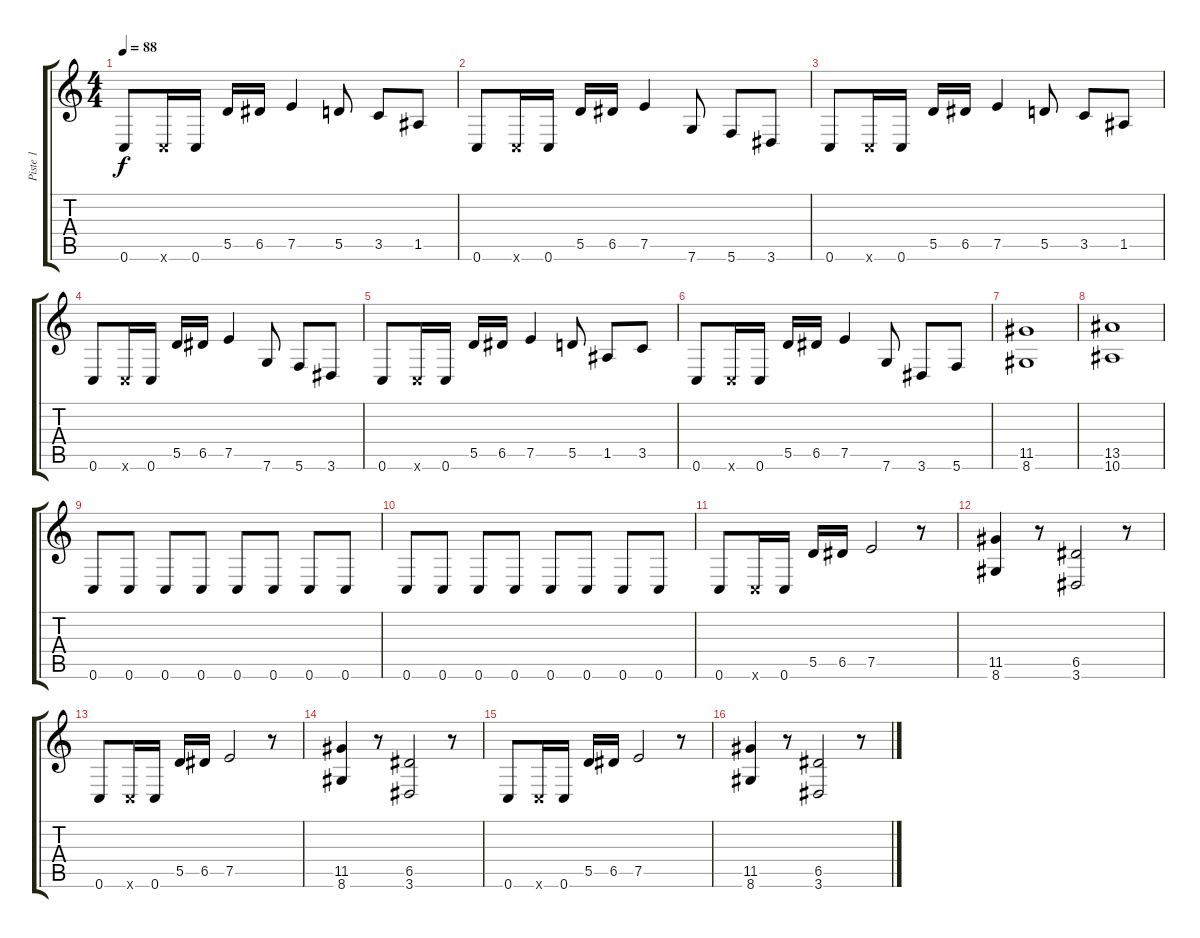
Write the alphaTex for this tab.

\track ("Piste 1" "Piste 1") {instrument distortionguitar}
\staff {score tabs}
\tuning (E4 B3 G3 D3 A2 C2) {hide}
\ts (4 4)
\tempo 88
\clef g2
\ks c
0.6.8{dy f} 0.6{x}.16 0.6.16 5.5.16 6.5.16 7.5.4 5.5.8 3.5.8 1.5.8 |
0.6.8 0.6{x}.16 0.6.16 5.5.16 6.5.16 7.5.4 7.6.8 5.6.8 3.6.8 |
0.6.8 0.6{x}.16 0.6.16 5.5.16 6.5.16 7.5.4 5.5.8 3.5.8 1.5.8 |
0.6.8 0.6{x}.16 0.6.16 5.5.16 6.5.16 7.5.4 7.6.8 5.6.8 3.6.8 |
0.6.8 0.6{x}.16 0.6.16 5.5.16 6.5.16 7.5.4 5.5.8 1.5.8 3.5.8 |
0.6.8 0.6{x}.16 0.6.16 5.5.16 6.5.16 7.5.4 7.6.8 3.6.8 5.6.8 |
(11.5 8.6).1 |
(13.5 10.6).1 |
0.6.8 0.6.8 0.6.8 0.6.8 0.6.8 0.6.8 0.6.8 0.6.8 |
0.6.8 0.6.8 0.6.8 0.6.8 0.6.8 0.6.8 0.6.8 0.6.8 |
0.6.8 0.6{x}.16 0.6.16 5.5.16 6.5.16 7.5.2 r.8 |
(11.5 8.6).4 r.8 (6.5 3.6).2 r.8 |
0.6.8 0.6{x}.16 0.6.16 5.5.16 6.5.16 7.5.2 r.8 |
(11.5 8.6).4 r.8 (6.5 3.6).2 r.8 |
0.6.8 0.6{x}.16 0.6.16 5.5.16 6.5.16 7.5.2 r.8 |
(11.5 8.6).4 r.8 (6.5 3.6).2 r.8
